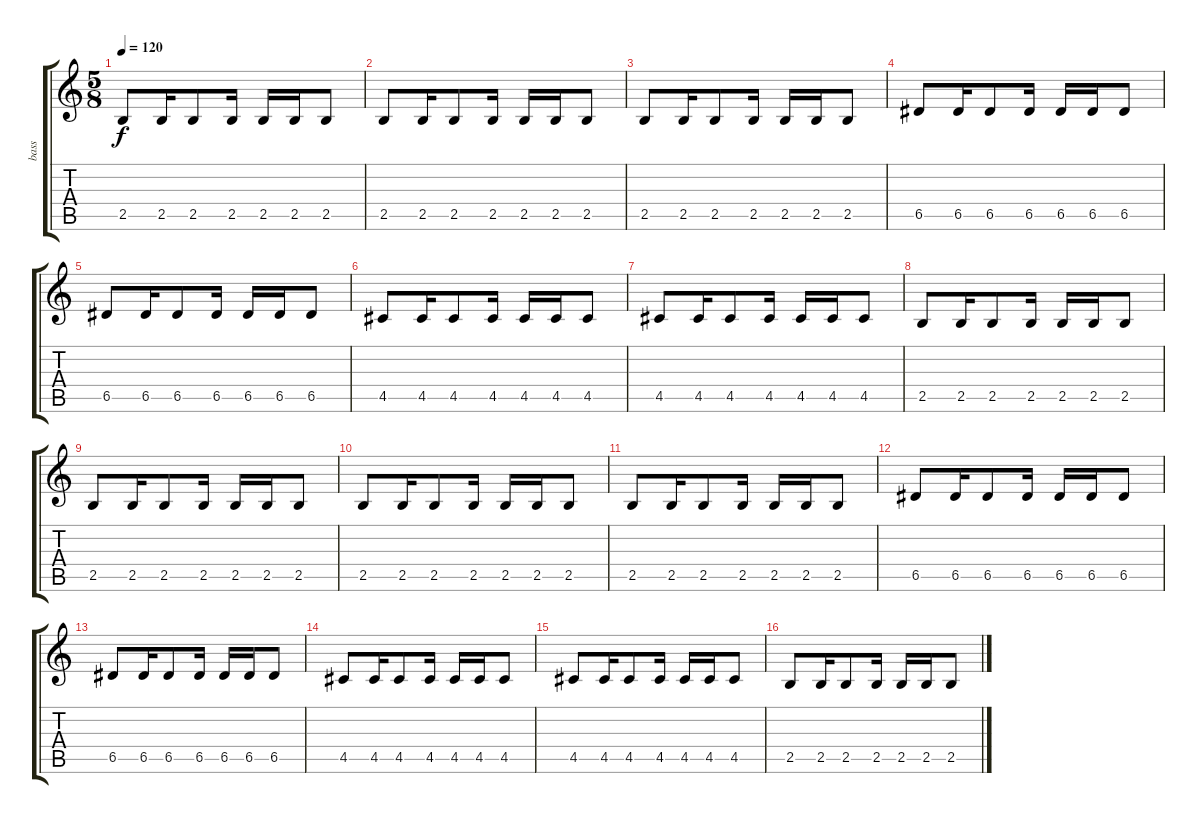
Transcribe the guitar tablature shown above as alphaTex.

\track ("bass" "bass") {instrument electricbassfinger}
\staff {score tabs}
\tuning (E4 B3 G3 D3 A2 E2) {hide}
\ts (5 8)
\tempo 120
\clef g2
\ks c
2.5.8{dy f} 2.5.16 2.5.8 2.5.16 2.5.16 2.5.16 2.5.8 |
2.5.8 2.5.16 2.5.8 2.5.16 2.5.16 2.5.16 2.5.8 |
2.5.8 2.5.16 2.5.8 2.5.16 2.5.16 2.5.16 2.5.8 |
6.5.8 6.5.16 6.5.8 6.5.16 6.5.16 6.5.16 6.5.8 |
6.5.8 6.5.16 6.5.8 6.5.16 6.5.16 6.5.16 6.5.8 |
4.5.8 4.5.16 4.5.8 4.5.16 4.5.16 4.5.16 4.5.8 |
4.5.8 4.5.16 4.5.8 4.5.16 4.5.16 4.5.16 4.5.8 |
2.5.8 2.5.16 2.5.8 2.5.16 2.5.16 2.5.16 2.5.8 |
2.5.8 2.5.16 2.5.8 2.5.16 2.5.16 2.5.16 2.5.8 |
2.5.8 2.5.16 2.5.8 2.5.16 2.5.16 2.5.16 2.5.8 |
2.5.8 2.5.16 2.5.8 2.5.16 2.5.16 2.5.16 2.5.8 |
6.5.8 6.5.16 6.5.8 6.5.16 6.5.16 6.5.16 6.5.8 |
6.5.8 6.5.16 6.5.8 6.5.16 6.5.16 6.5.16 6.5.8 |
4.5.8 4.5.16 4.5.8 4.5.16 4.5.16 4.5.16 4.5.8 |
4.5.8 4.5.16 4.5.8 4.5.16 4.5.16 4.5.16 4.5.8 |
2.5.8 2.5.16 2.5.8 2.5.16 2.5.16 2.5.16 2.5.8
